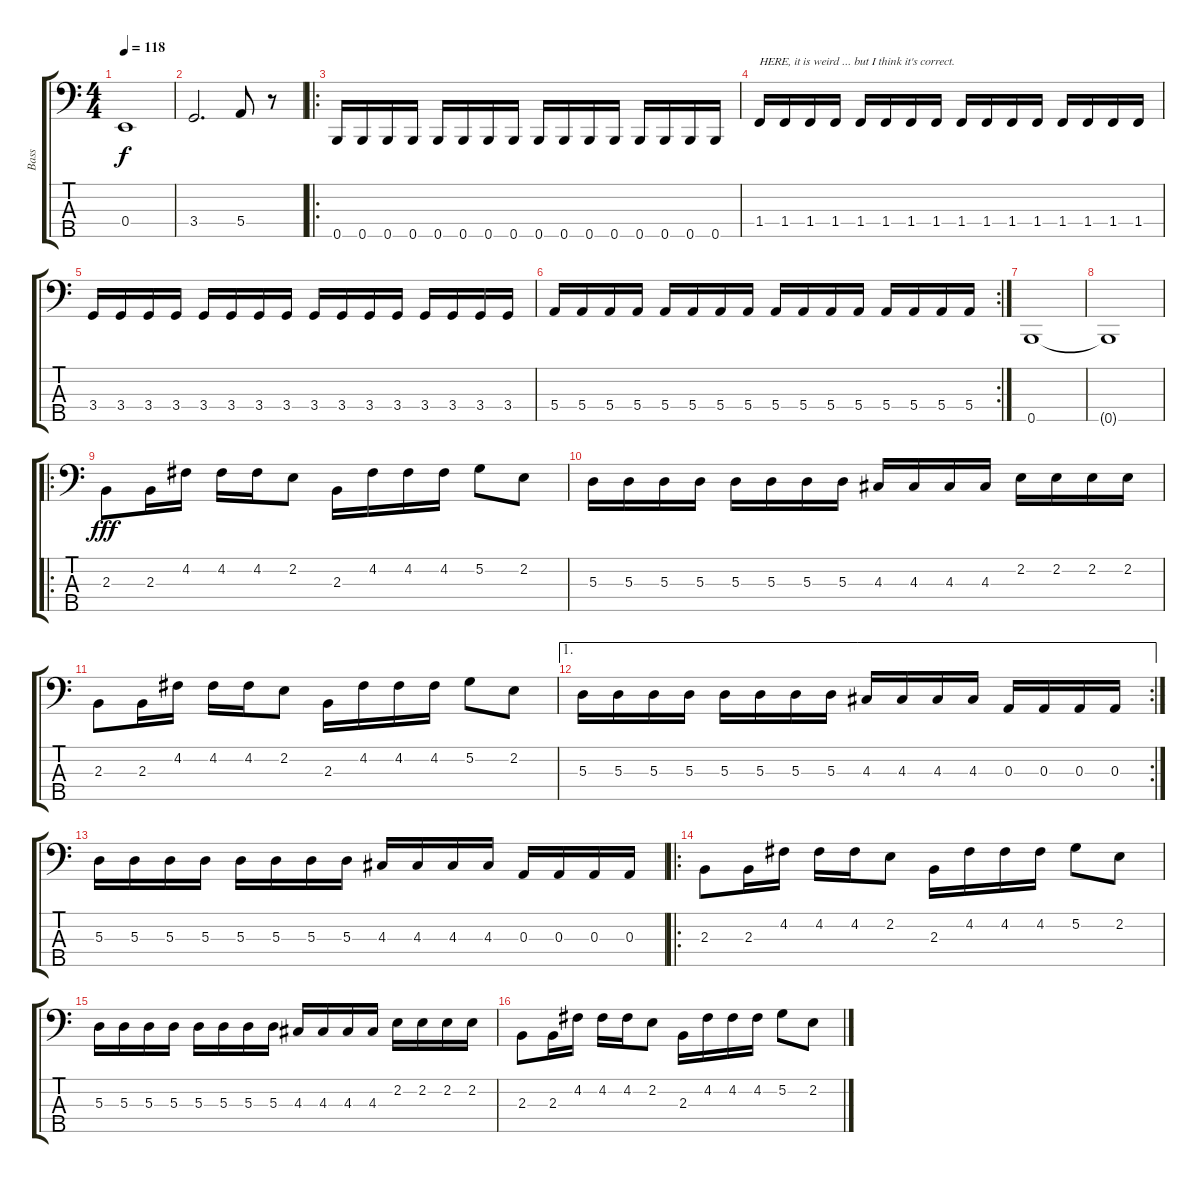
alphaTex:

\track ("Bass" "Bass") {instrument electricbasspick}
\staff {score tabs}
\tuning (G2 D2 A1 E1 B0) {hide}
\ts (4 4)
\tempo 118
\clef f4
\ks c
0.4.1{dy f} |
3.4.2{d} 5.4.8 r.8 |
\ro
0.5.16 0.5.16 0.5.16 0.5.16 0.5.16 0.5.16 0.5.16 0.5.16 0.5.16 0.5.16 0.5.16 0.5.16 0.5.16 0.5.16 0.5.16 0.5.16 |
1.4.16{txt "HERE, it is weird ... but I think it's correct."} 1.4.16 1.4.16 1.4.16 1.4.16 1.4.16 1.4.16 1.4.16 1.4.16 1.4.16 1.4.16 1.4.16 1.4.16 1.4.16 1.4.16 1.4.16 |
3.4.16 3.4.16 3.4.16 3.4.16 3.4.16 3.4.16 3.4.16 3.4.16 3.4.16 3.4.16 3.4.16 3.4.16 3.4.16 3.4.16 3.4.16 3.4.16 |
\rc 2
5.4.16 5.4.16 5.4.16 5.4.16 5.4.16 5.4.16 5.4.16 5.4.16 5.4.16 5.4.16 5.4.16 5.4.16 5.4.16 5.4.16 5.4.16 5.4.16 |
0.5.1 |
0.5{t}.1 |
\ro
2.3.8{dy fff} 2.3.16 4.2.16 4.2.16 4.2.16 2.2.8 2.3.16 4.2.16 4.2.16 4.2.16 5.2.8 2.2.8 |
5.3.16 5.3.16 5.3.16 5.3.16 5.3.16 5.3.16 5.3.16 5.3.16 4.3.16 4.3.16 4.3.16 4.3.16 2.2.16 2.2.16 2.2.16 2.2.16 |
2.3.8 2.3.16 4.2.16 4.2.16 4.2.16 2.2.8 2.3.16 4.2.16 4.2.16 4.2.16 5.2.8 2.2.8 |
\ae 1
\rc 2
5.3.16 5.3.16 5.3.16 5.3.16 5.3.16 5.3.16 5.3.16 5.3.16 4.3.16 4.3.16 4.3.16 4.3.16 0.3.16 0.3.16 0.3.16 0.3.16 |
5.3.16 5.3.16 5.3.16 5.3.16 5.3.16 5.3.16 5.3.16 5.3.16 4.3.16 4.3.16 4.3.16 4.3.16 0.3.16 0.3.16 0.3.16 0.3.16 |
\ro
2.3.8 2.3.16 4.2.16 4.2.16 4.2.16 2.2.8 2.3.16 4.2.16 4.2.16 4.2.16 5.2.8 2.2.8 |
5.3.16 5.3.16 5.3.16 5.3.16 5.3.16 5.3.16 5.3.16 5.3.16 4.3.16 4.3.16 4.3.16 4.3.16 2.2.16 2.2.16 2.2.16 2.2.16 |
2.3.8 2.3.16 4.2.16 4.2.16 4.2.16 2.2.8 2.3.16 4.2.16 4.2.16 4.2.16 5.2.8 2.2.8
